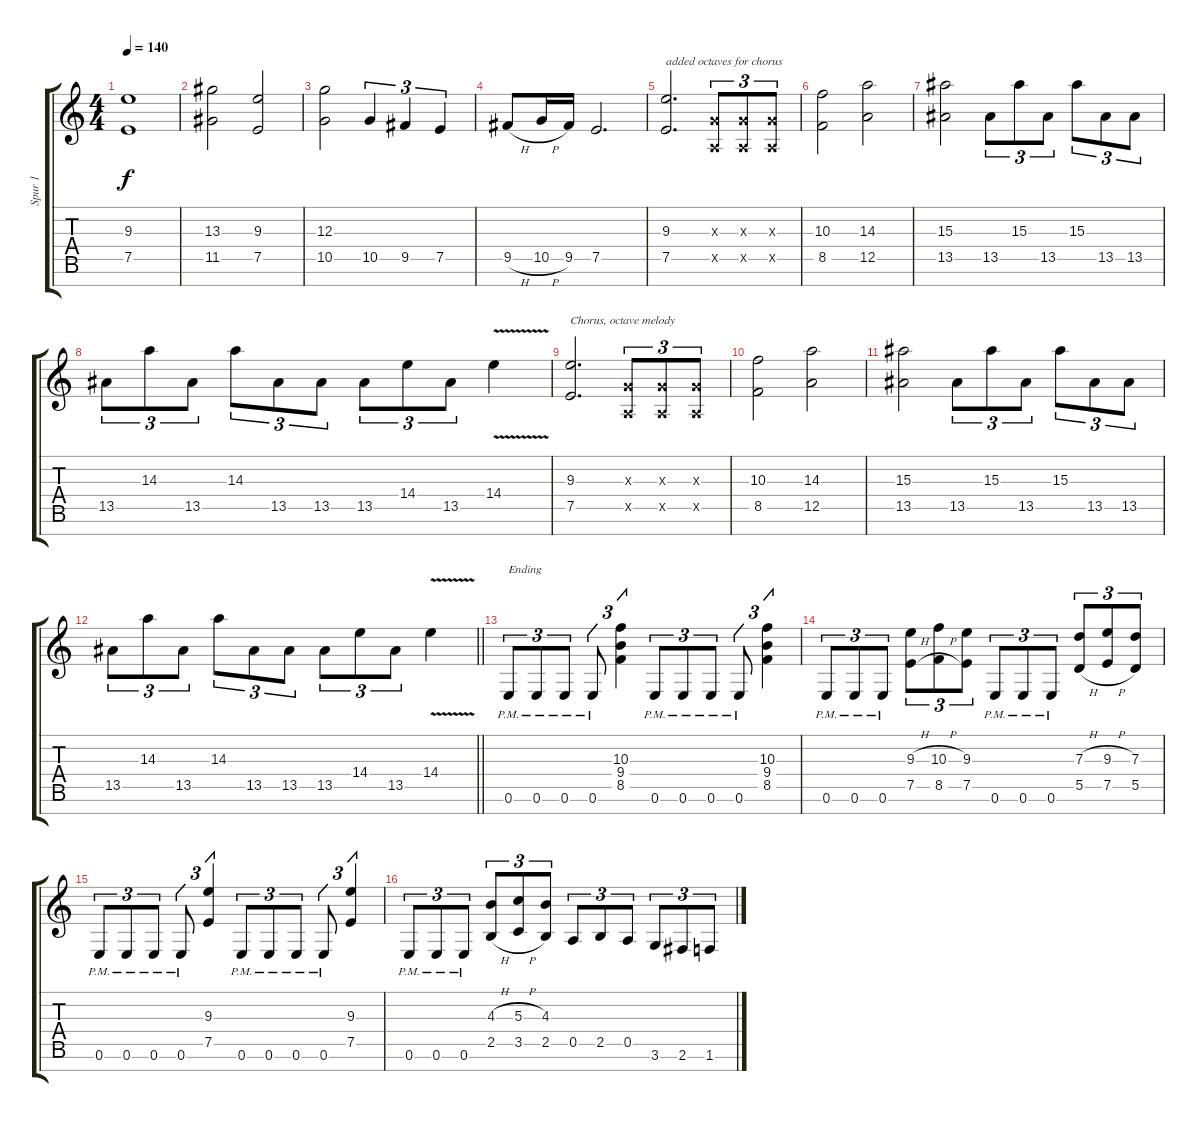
\track ("Spur 1" "Spur 1") {instrument acousticguitarsteel}
\staff {score tabs}
\tuning (E4 B3 G3 D3 A2 E2 B1) {hide}
\ts (4 4)
\tempo 140
\clef g2
\ks c
(9.3 7.5).1{dy f} |
(13.3 11.5).2 (9.3 7.5).2 |
(12.3 10.5).2 10.5.4{tu (3 2)} 9.5.4{tu (3 2)} 7.5.4{tu (3 2)} |
9.5{h}.8 10.5{h}.16 9.5.16 7.5.2{d} |
(9.3 7.5).2{d txt "added octaves for chorus"} (0.3{x} 0.5{x}).8{tu (3 2)} (0.3{x} 0.5{x}).8{tu (3 2)} (0.3{x} 0.5{x}).8{tu (3 2)} |
(10.3 8.5).2 (14.3 12.5).2 |
(15.3 13.5).2 13.5.8{tu (3 2)} 15.3.8{tu (3 2)} 13.5.8{tu (3 2)} 15.3.8{tu (3 2)} 13.5.8{tu (3 2)} 13.5.8{tu (3 2)} |
13.5.8{tu (3 2)} 14.3.8{tu (3 2)} 13.5.8{tu (3 2)} 14.3.8{tu (3 2)} 13.5.8{tu (3 2)} 13.5.8{tu (3 2)} 13.5.8{tu (3 2)} 14.4.8{tu (3 2)} 13.5.8{tu (3 2)} 14.4{v}.4 |
(9.3 7.5).2{d txt "Chorus, octave melody "} (0.3{x} 0.5{x}).8{tu (3 2)} (0.3{x} 0.5{x}).8{tu (3 2)} (0.3{x} 0.5{x}).8{tu (3 2)} |
(10.3 8.5).2 (14.3 12.5).2 |
(15.3 13.5).2 13.5.8{tu (3 2)} 15.3.8{tu (3 2)} 13.5.8{tu (3 2)} 15.3.8{tu (3 2)} 13.5.8{tu (3 2)} 13.5.8{tu (3 2)} |
\barLineRight lightlight
13.5.8{tu (3 2)} 14.3.8{tu (3 2)} 13.5.8{tu (3 2)} 14.3.8{tu (3 2)} 13.5.8{tu (3 2)} 13.5.8{tu (3 2)} 13.5.8{tu (3 2)} 14.4.8{tu (3 2)} 13.5.8{tu (3 2)} 14.4{v}.4 |
0.6{pm}.8{tu (3 2) txt "Ending"} 0.6{pm}.8{tu (3 2)} 0.6{pm}.8{tu (3 2)} 0.6{pm}.8{tu (3 2)} (10.3 9.4 8.5).4{tu (3 2)} 0.6{pm}.8{tu (3 2)} 0.6{pm}.8{tu (3 2)} 0.6{pm}.8{tu (3 2)} 0.6{pm}.8{tu (3 2)} (10.3 9.4 8.5).4{tu (3 2)} |
0.6{pm}.8{tu (3 2)} 0.6{pm}.8{tu (3 2)} 0.6{pm}.8{tu (3 2)} (9.3{h} 7.5{h}).8{tu (3 2)} (10.3{h} 8.5{h}).8{tu (3 2)} (9.3 7.5).8{tu (3 2)} 0.6{pm}.8{tu (3 2)} 0.6{pm}.8{tu (3 2)} 0.6{pm}.8{tu (3 2)} (7.3{h} 5.5{h}).8{tu (3 2)} (9.3{h} 7.5{h}).8{tu (3 2)} (7.3 5.5).8{tu (3 2)} |
0.6{pm}.8{tu (3 2)} 0.6{pm}.8{tu (3 2)} 0.6{pm}.8{tu (3 2)} 0.6{pm}.8{tu (3 2)} (9.3 7.5).4{tu (3 2)} 0.6{pm}.8{tu (3 2)} 0.6{pm}.8{tu (3 2)} 0.6{pm}.8{tu (3 2)} 0.6{pm}.8{tu (3 2)} (9.3 7.5).4{tu (3 2)} |
0.6{pm}.8{tu (3 2)} 0.6{pm}.8{tu (3 2)} 0.6{pm}.8{tu (3 2)} (4.3{h} 2.5{h}).8{tu (3 2)} (5.3{h} 3.5{h}).8{tu (3 2)} (4.3 2.5).8{tu (3 2)} 0.5.8{tu (3 2)} 2.5.8{tu (3 2)} 0.5.8{tu (3 2)} 3.6.8{tu (3 2)} 2.6.8{tu (3 2)} 1.6.8{tu (3 2)}
